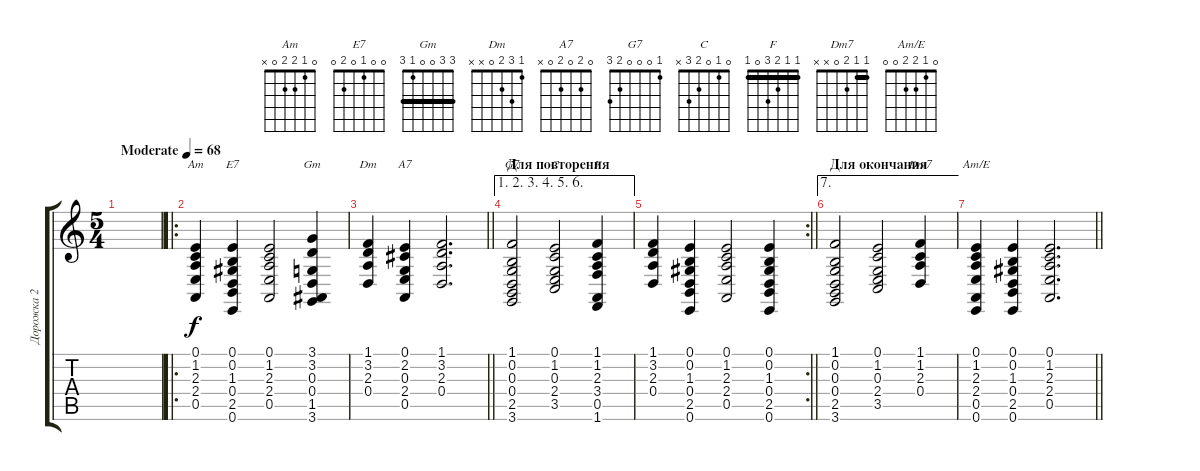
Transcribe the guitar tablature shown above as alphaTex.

\track ("Дорожка 2" "Дорожка 2") {instrument stringensemble1}
\staff {score tabs}
\tuning (E4 B3 G3 D3 A2 E2) {hide}
\chord ("Am" 0 1 2 2 0 x)
\chord ("E7" 0 0 1 0 2 0)
\chord ("Gm" 3 3 0 0 1 3) {barre 3}
\chord ("Dm" 1 3 2 0 x x)
\chord ("A7" 0 2 0 2 0 x)
\chord ("G7" 1 0 0 0 2 3)
\chord ("C" 0 1 0 2 3 x)
\chord ("F" 1 1 2 3 0 1) {barre 1}
\chord ("Dm7" 1 1 2 0 x x) {barre 1}
\chord ("Am/E" 0 1 2 2 0 0)
\ts (5 4)
\tempo (68 "Moderate")
\clef g2
\ks c
|
\ro
(0.1 1.2 2.3 2.4 0.5).4{ch "Am"} (0.1 0.2 1.3 0.4 2.5 0.6).4{ch "E7"} (0.1 1.2 2.3 2.4 0.5).2 (3.1 3.2 0.3 0.4 1.5 3.6).4{ch "Gm"} |
\barLineRight lightlight
(1.1 3.2 2.3 0.4).4{ch "Dm"} (0.1 2.2 0.3 2.4 0.5).4{ch "A7"} (1.1 3.2 2.3 0.4).2{d} |
\ae (1 2 3 4 5 6)
\section ("" "Для повторения")
(1.1 0.2 0.3 0.4 2.5 3.6).2{ch "G7"} (0.1 1.2 0.3 2.4 3.5).2{ch "C"} (1.1 1.2 2.3 3.4 0.5 1.6).4{ch "F"} |
\rc 2
\barLineRight lightlight
(1.1 3.2 2.3 0.4).4 (0.1 0.2 1.3 0.4 2.5 0.6).4 (0.1 1.2 2.3 2.4 0.5).2 (0.1 0.2 1.3 0.4 2.5 0.6).4 |
\ae 7
\section ("" "Для окончания")
(1.1 0.2 0.3 0.4 2.5 3.6).2 (0.1 1.2 0.3 2.4 3.5).2 (1.1 1.2 2.3 0.4).4{ch "Dm7"} |
\barLineRight lightlight
(0.1 1.2 2.3 2.4 0.5 0.6).4{ch "Am/E"} (0.1 0.2 1.3 0.4 2.5 0.6).4 (0.1 1.2 2.3 2.4 0.5).2{d}
